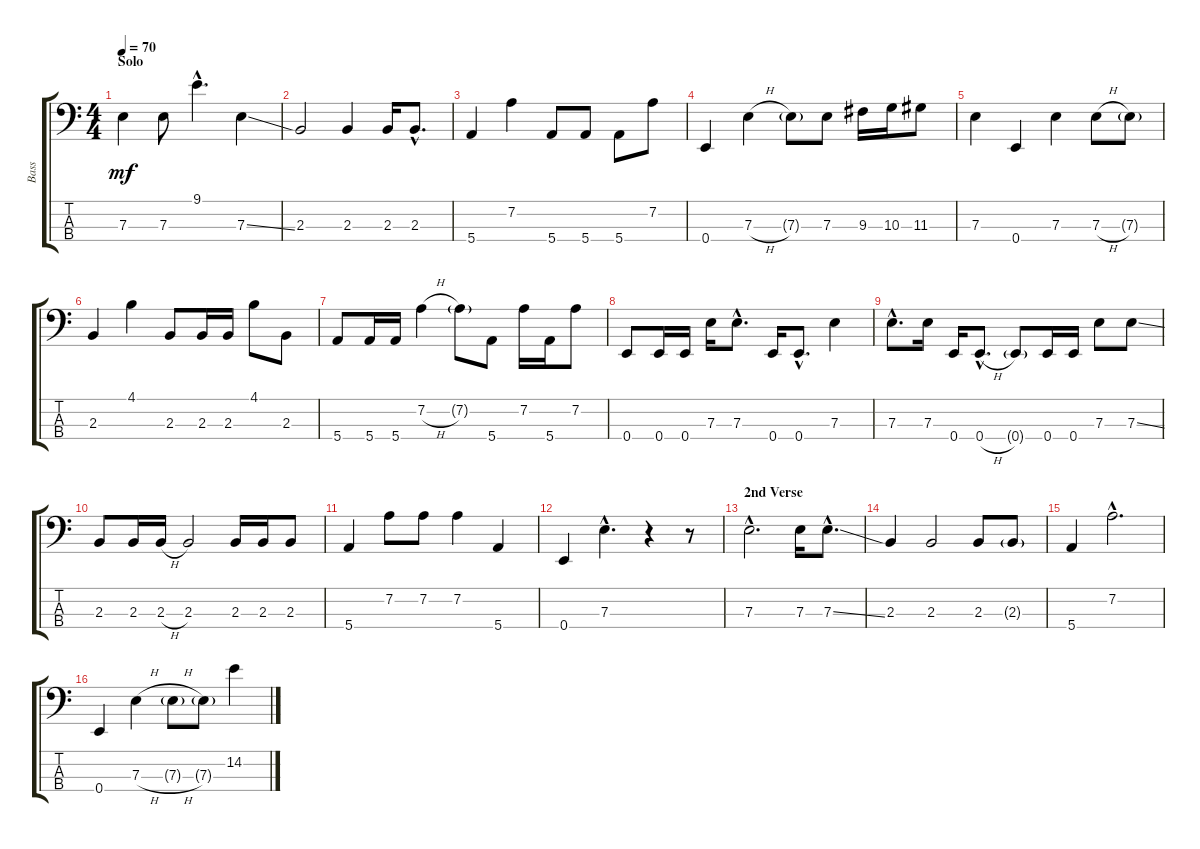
\track ("Bass" "Bass") {instrument electricbassfinger}
\staff {score tabs}
\tuning (G2 D2 A1 E1) {hide}
\ts (4 4)
\section ("" "Solo")
\tempo 70
\clef f4
\ks c
7.3.4{dy mf} 7.3.8 9.1{hac}.4{d} 7.3{ss}.4 |
2.3.2 2.3.4 2.3.16 2.3{hac}.8{d} |
5.4.4 7.2.4 5.4.8 5.4.8 5.4.8 7.2.8 |
0.4.4 7.3{h}.4 7.3{g}.8 7.3.8 9.3.16 10.3.16 11.3.8 |
7.3.4 0.4.4 7.3.4 7.3{h}.8 7.3{g}.8 |
2.3.4 4.1.4 2.3.8 2.3.16 2.3.16 4.1.8 2.3.8 |
5.4.8 5.4.16 5.4.16 7.2{h}.4 7.2{g}.8 5.4.8 7.2.16 5.4.16 7.2.8 |
0.4.8 0.4.16 0.4.16 7.3.16 7.3{hac}.8{d} 0.4.16 0.4{hac}.8{d} 7.3.4 |
7.3{hac}.8{d} 7.3.16 0.4.16 0.4{h hac}.8{d} 0.4{g}.8 0.4.16 0.4.16 7.3.8 7.3{ss}.8 |
2.3.8 2.3.16 2.3{h}.16 2.3.2 2.3.16 2.3.16 2.3.8 |
5.4.4 7.2.8 7.2.8 7.2.4 5.4.4 |
0.4.4 7.3{hac}.4{d} r.4 r.8 |
\section ("" "2nd Verse")
7.3{hac}.2{d} 7.3.16 7.3{ss hac}.8{d} |
2.3.4 2.3.2 2.3.8 2.3{g}.8 |
5.4.4 7.2{hac}.2{d} |
0.4.4 7.3{h}.4 7.3{h g}.8 7.3{ss g}.8 14.2.4
